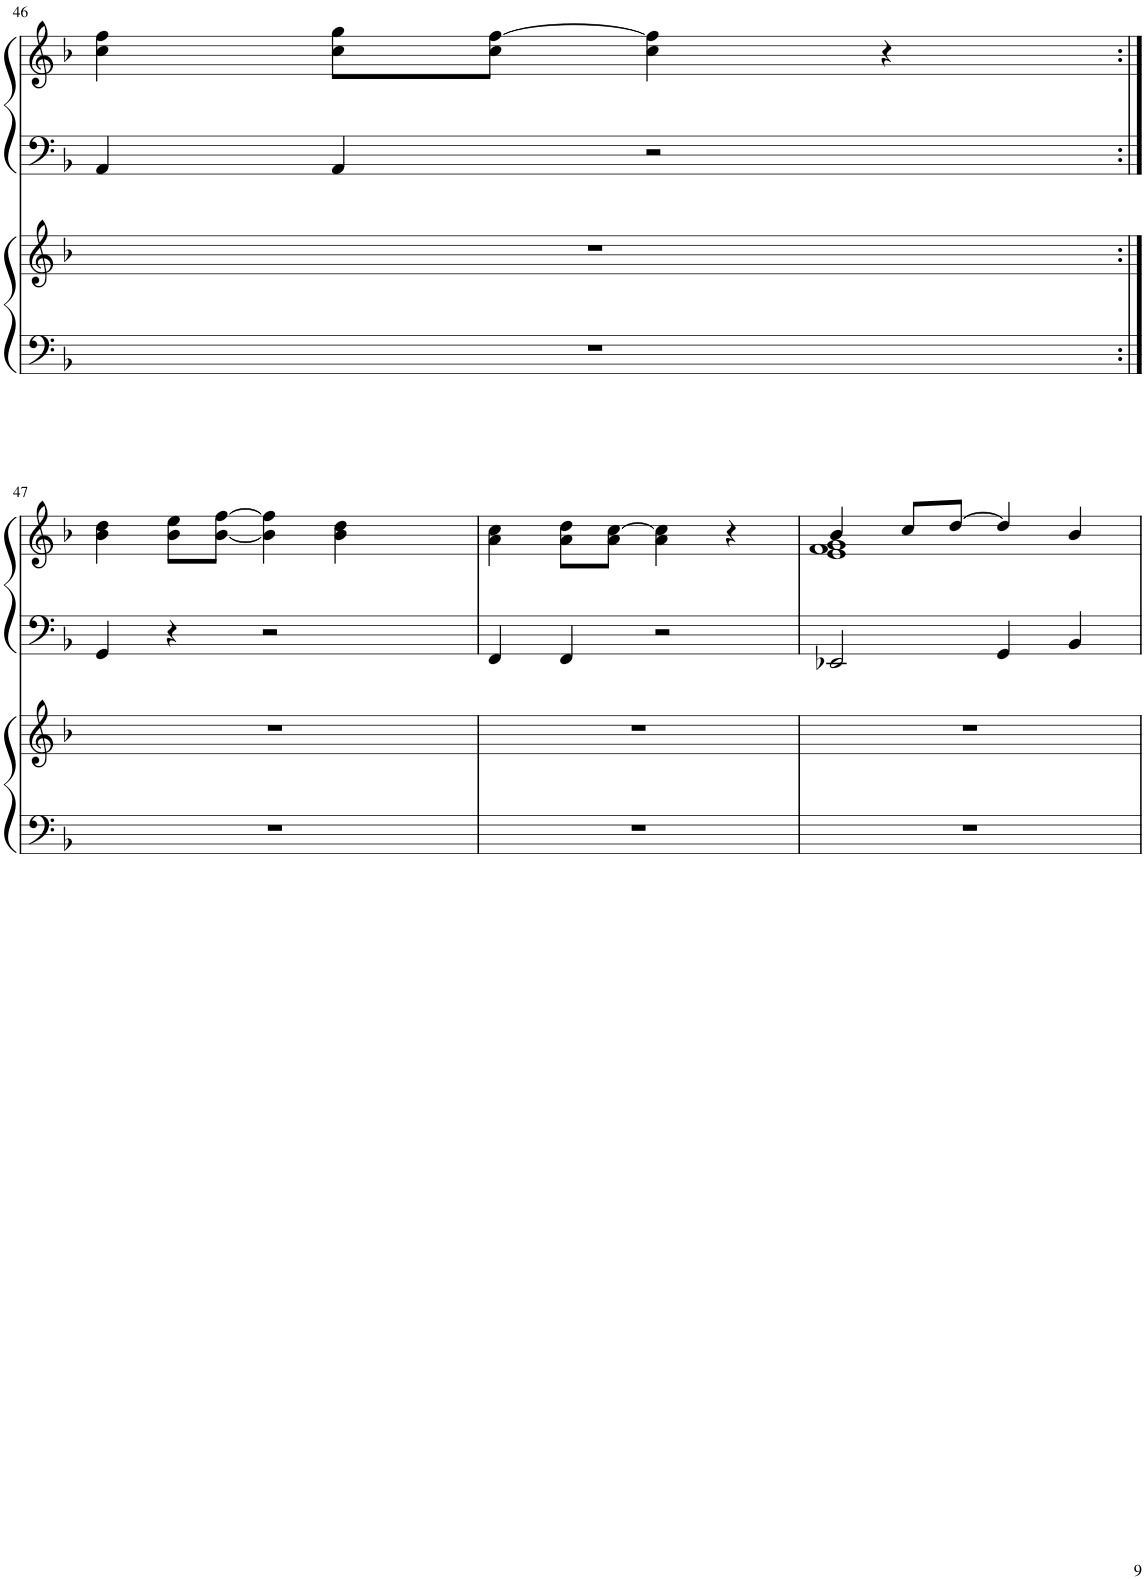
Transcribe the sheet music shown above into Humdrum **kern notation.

**kern	**kern	**kern	**kern
*part2	*part2	*part1	*part1
*staff4	*staff3	*staff2	*staff1
*I"Piano	*	*I"Piano	*
*I'Pno	*	*I'Pno	*
!!LO:PB:g=z
*clefF4	*clefG2	*clefG2	*clefG2
*k[b-]	*k[b-]	*k[b-]	*k[b-]
*	*	*M4/4	*M4/4
=46	=46	=46	=46
1r	1r	4AA/	4cc\ 4ff\
.	.	4AA/	8cc\ 8gg\L
.	.	.	8cc\ [>8ff\J
.	.	2r	4cc\ 4ff\]
.	.	.	4r
!!LO:LB:g=z
=47:|!	=47:|!	=47:|!	=47:|!
1r	1r	4GG/	4b-\ 4dd\
.	.	4r	8b-\ 8ee\L
.	.	.	[<8b-\ [>8ff\J
.	.	2r	4b-\] 4ff\]
.	.	.	4b-\ 4dd\
4ryy	4ryy	4ryy	4ryy
=48	=48	=48	=48
1r	1r	4FF/	4a\ 4cc\
.	.	4FF/	8a\ 8dd\L
.	.	.	8a\ [>8cc\J
.	.	2r	4a\ 4cc\]
.	.	.	4r
4r	4ryy	4ryy	4ryy
=49	=49	=49	=49
*	*	*	*^
1r	1r	2EE-X/	4b-/	1e 1f 1g
.	.	.	8cc/L	.
.	.	.	[>8dd/J	.
.	.	4GG/	4dd/]	.
.	.	4BB-/	4b-/	.
*	*	*	*v	*v
=	=	=	=
*-	*-	*-	*-
